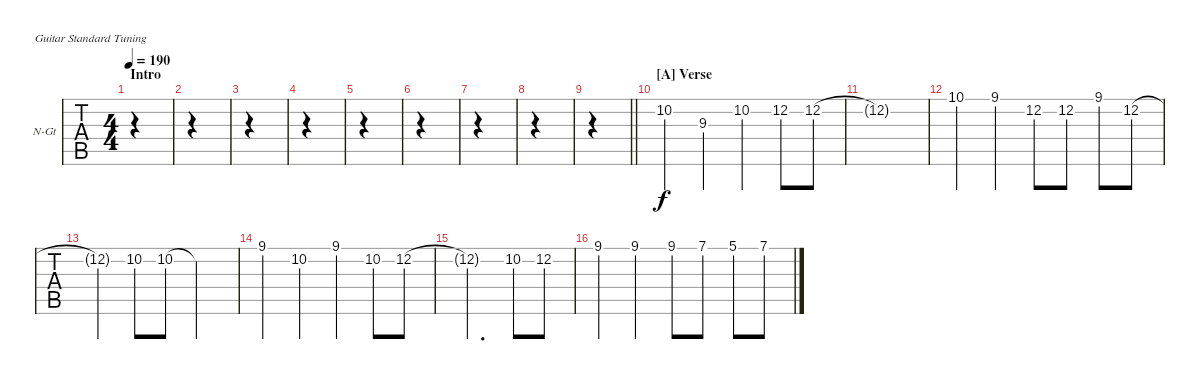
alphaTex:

\defaultSystemsLayout 4
\bracketExtendMode groupsimilarinstruments
\firstSystemTrackNameOrientation horizontal
\otherSystemsTrackNameOrientation horizontal
\track ("Vocals" "N-Gt") {instrument acousticguitarnylon}
\staff {tabs}
\tuning (E4 B3 G3 D3 A2 E2)
\ts (4 4)
\section ("" "Intro")
\tempo 190
\clef g2
\ks c
|
|
|
|
|
|
|
|
\barLineRight lightlight
|
\section ("A" "Verse")
10.2.4 9.3.4 10.2.4 12.2.8 12.2.8 |
12.2{t}.1 |
10.1.4 9.1.4 12.2.8 12.2.8 9.1.8 12.2.8 |
12.2{t}.4 10.2.8 10.2.8 10.2{t}.2 |
9.1.4 10.2.4 9.1.4 10.2.8 12.2.8 |
12.2{t}.2{d} 10.2.8 12.2.8 |
9.1.4 9.1.4 9.1.8 7.1.8 5.1.8 7.1.8
